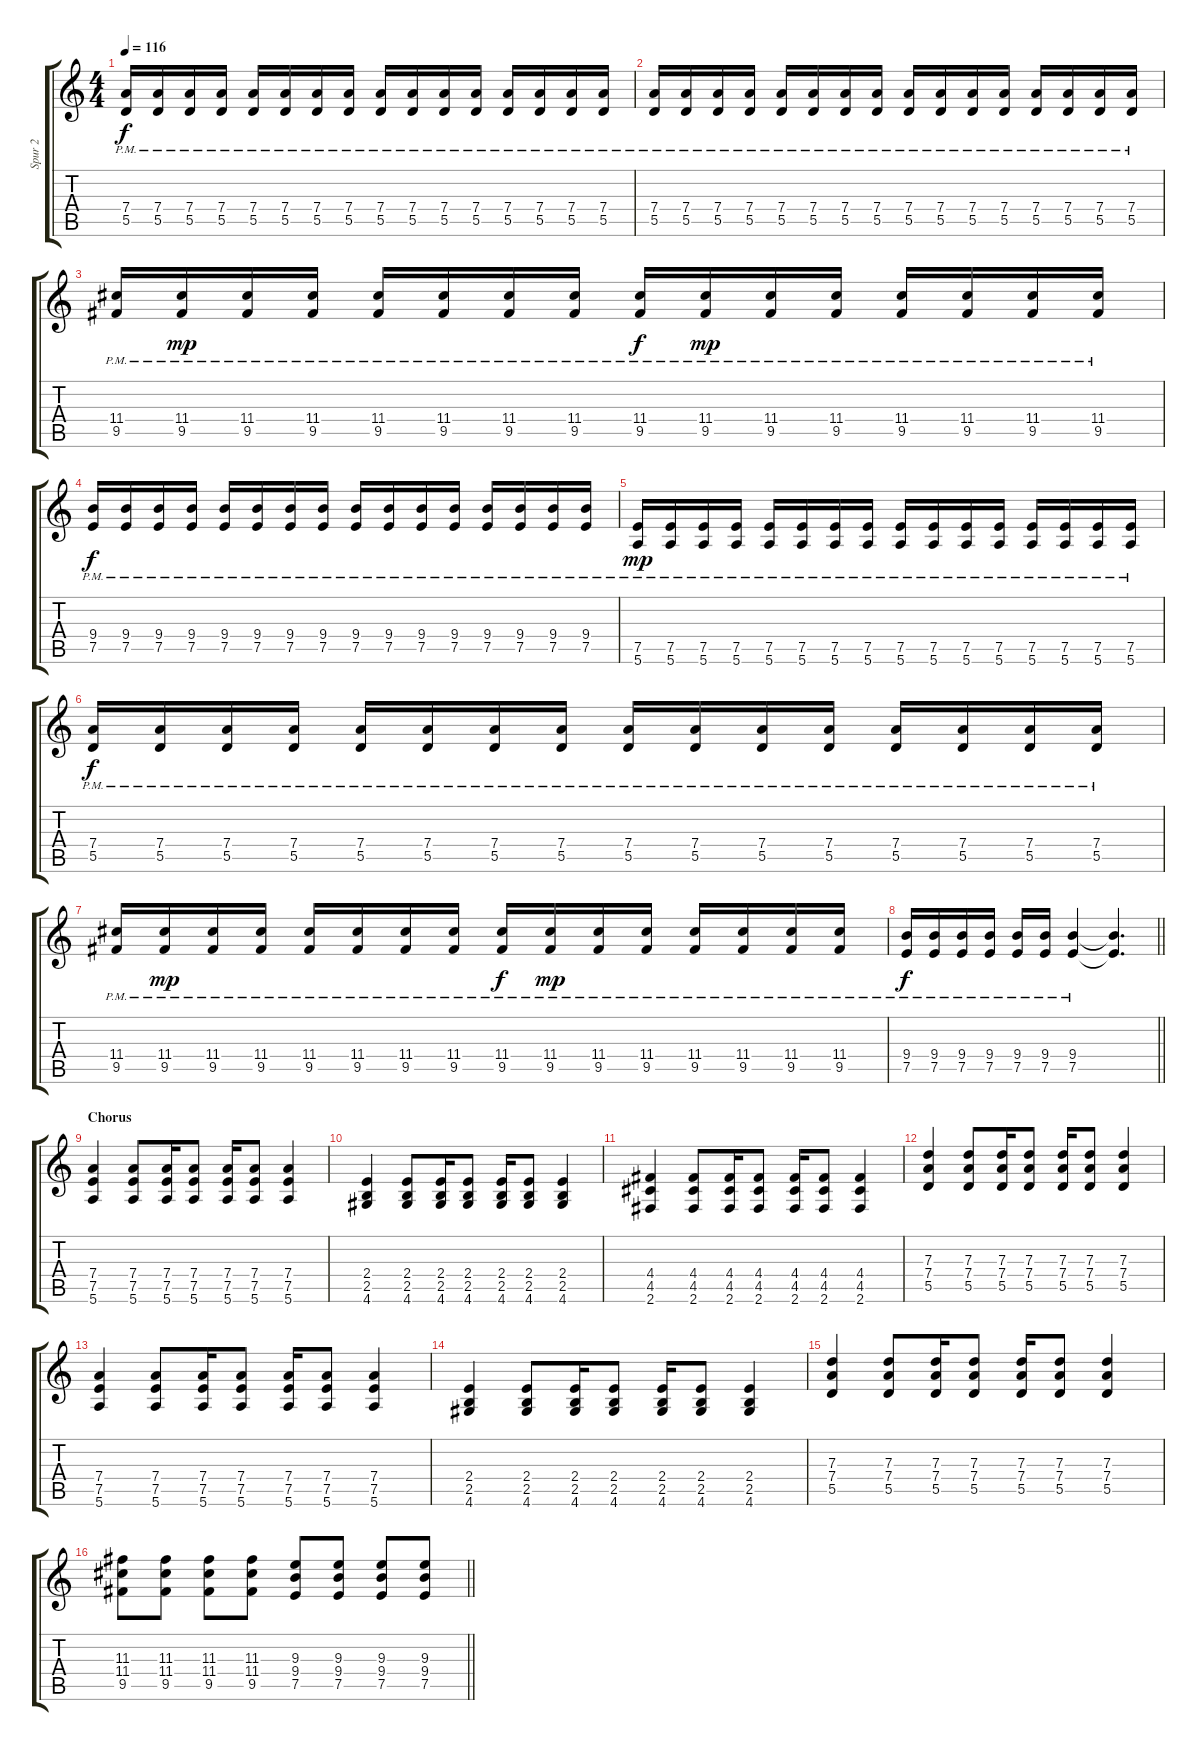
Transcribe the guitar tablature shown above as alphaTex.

\track ("Spur 2" "Spur 2") {instrument overdrivenguitar}
\staff {score tabs}
\tuning (E4 B3 G3 D3 A2 E2) {hide}
\ts (4 4)
\tempo 116
\clef g2
\ks c
(7.4{pm} 5.5{pm}).16{dy f} (7.4{pm} 5.5{pm}).16 (7.4{pm} 5.5{pm}).16 (7.4{pm} 5.5{pm}).16 (7.4{pm} 5.5{pm}).16 (7.4{pm} 5.5{pm}).16 (7.4{pm} 5.5{pm}).16 (7.4{pm} 5.5{pm}).16 (7.4{pm} 5.5{pm}).16 (7.4{pm} 5.5{pm}).16 (7.4{pm} 5.5{pm}).16 (7.4{pm} 5.5{pm}).16 (7.4{pm} 5.5{pm}).16 (7.4{pm} 5.5{pm}).16 (7.4{pm} 5.5{pm}).16 (7.4{pm} 5.5{pm}).16 |
(7.4{pm} 5.5{pm}).16 (7.4{pm} 5.5{pm}).16 (7.4{pm} 5.5{pm}).16 (7.4{pm} 5.5{pm}).16 (7.4{pm} 5.5{pm}).16 (7.4{pm} 5.5{pm}).16 (7.4{pm} 5.5{pm}).16 (7.4{pm} 5.5{pm}).16 (7.4{pm} 5.5{pm}).16 (7.4{pm} 5.5{pm}).16 (7.4{pm} 5.5{pm}).16 (7.4{pm} 5.5{pm}).16 (7.4{pm} 5.5{pm}).16 (7.4{pm} 5.5{pm}).16 (7.4{pm} 5.5{pm}).16 (7.4{pm} 5.5{pm}).16 |
(11.4{pm} 9.5{pm}).16 (11.4 9.5{pm}).16{dy mp} (11.4 9.5{pm}).16 (11.4 9.5{pm}).16 (11.4 9.5{pm}).16 (11.4 9.5{pm}).16 (11.4 9.5{pm}).16 (11.4 9.5{pm}).16 (11.4{pm} 9.5{pm}).16{dy f} (11.4 9.5{pm}).16{dy mp} (11.4 9.5{pm}).16 (11.4 9.5{pm}).16 (11.4 9.5{pm}).16 (11.4 9.5{pm}).16 (11.4 9.5{pm}).16 (11.4 9.5{pm}).16 |
(9.4{pm} 7.5{pm}).16{dy f} (9.4{pm} 7.5{pm}).16 (9.4{pm} 7.5{pm}).16 (9.4{pm} 7.5{pm}).16 (9.4{pm} 7.5{pm}).16 (9.4{pm} 7.5{pm}).16 (9.4{pm} 7.5{pm}).16 (9.4{pm} 7.5{pm}).16 (9.4{pm} 7.5{pm}).16 (9.4{pm} 7.5{pm}).16 (9.4{pm} 7.5{pm}).16 (9.4{pm} 7.5{pm}).16 (9.4{pm} 7.5{pm}).16 (9.4{pm} 7.5{pm}).16 (9.4{pm} 7.5{pm}).16 (9.4{pm} 7.5{pm}).16 |
(7.5{pm} 5.6).16{dy mp} (7.5{pm} 5.6).16 (7.5{pm} 5.6).16 (7.5{pm} 5.6).16 (7.5{pm} 5.6).16 (7.5{pm} 5.6).16 (7.5{pm} 5.6).16 (7.5{pm} 5.6).16 (7.5{pm} 5.6).16 (7.5{pm} 5.6).16 (7.5{pm} 5.6).16 (7.5{pm} 5.6).16 (7.5{pm} 5.6).16 (7.5{pm} 5.6).16 (7.5{pm} 5.6).16 (7.5{pm} 5.6).16 |
(7.4{pm} 5.5{pm}).16{dy f} (7.4{pm} 5.5{pm}).16 (7.4{pm} 5.5{pm}).16 (7.4{pm} 5.5{pm}).16 (7.4{pm} 5.5{pm}).16 (7.4{pm} 5.5{pm}).16 (7.4{pm} 5.5{pm}).16 (7.4{pm} 5.5{pm}).16 (7.4{pm} 5.5{pm}).16 (7.4{pm} 5.5{pm}).16 (7.4{pm} 5.5{pm}).16 (7.4{pm} 5.5{pm}).16 (7.4{pm} 5.5{pm}).16 (7.4{pm} 5.5{pm}).16 (7.4{pm} 5.5{pm}).16 (7.4{pm} 5.5{pm}).16 |
(11.4{pm} 9.5{pm}).16 (11.4 9.5{pm}).16{dy mp} (11.4 9.5{pm}).16 (11.4 9.5{pm}).16 (11.4 9.5{pm}).16 (11.4 9.5{pm}).16 (11.4 9.5{pm}).16 (11.4 9.5{pm}).16 (11.4{pm} 9.5{pm}).16{dy f} (11.4 9.5{pm}).16{dy mp} (11.4 9.5{pm}).16 (11.4 9.5{pm}).16 (11.4 9.5{pm}).16 (11.4 9.5{pm}).16 (11.4 9.5{pm}).16 (11.4 9.5{pm}).16 |
\barLineRight lightlight
(9.4{pm} 7.5{pm}).16{dy f} (9.4{pm} 7.5{pm}).16 (9.4{pm} 7.5{pm}).16 (9.4{pm} 7.5{pm}).16 (9.4{pm} 7.5{pm}).16 (9.4{pm} 7.5{pm}).16 (9.4{pm} 7.5{pm}).4 (9.4{t} 7.5{t}).4{d} |
\section ("" "Chorus")
(7.4 7.5 5.6).4 (7.4 7.5 5.6).8 (7.4 7.5 5.6).16 (7.4 7.5 5.6).8 (7.4 7.5 5.6).16 (7.4 7.5 5.6).8 (7.4 7.5 5.6).4 |
(2.4 2.5 4.6).4 (2.4 2.5 4.6).8 (2.4 2.5 4.6).16 (2.4 2.5 4.6).8 (2.4 2.5 4.6).16 (2.4 2.5 4.6).8 (2.4 2.5 4.6).4 |
(4.4 4.5 2.6).4 (4.4 4.5 2.6).8 (4.4 4.5 2.6).16 (4.4 4.5 2.6).8 (4.4 4.5 2.6).16 (4.4 4.5 2.6).8 (4.4 4.5 2.6).4 |
(7.3 7.4 5.5).4 (7.3 7.4 5.5).8 (7.3 7.4 5.5).16 (7.3 7.4 5.5).8 (7.3 7.4 5.5).16 (7.3 7.4 5.5).8 (7.3 7.4 5.5).4 |
(7.4 7.5 5.6).4 (7.4 7.5 5.6).8 (7.4 7.5 5.6).16 (7.4 7.5 5.6).8 (7.4 7.5 5.6).16 (7.4 7.5 5.6).8 (7.4 7.5 5.6).4 |
(2.4 2.5 4.6).4 (2.4 2.5 4.6).8 (2.4 2.5 4.6).16 (2.4 2.5 4.6).8 (2.4 2.5 4.6).16 (2.4 2.5 4.6).8 (2.4 2.5 4.6).4 |
(7.3 7.4 5.5).4 (7.3 7.4 5.5).8 (7.3 7.4 5.5).16 (7.3 7.4 5.5).8 (7.3 7.4 5.5).16 (7.3 7.4 5.5).8 (7.3 7.4 5.5).4 |
\barLineRight lightlight
(11.3 11.4 9.5).8 (11.3 11.4 9.5).8 (11.3 11.4 9.5).8 (11.3 11.4 9.5).8 (9.3 9.4 7.5).8 (9.3 9.4 7.5).8 (9.3 9.4 7.5).8 (9.3 9.4 7.5).8
